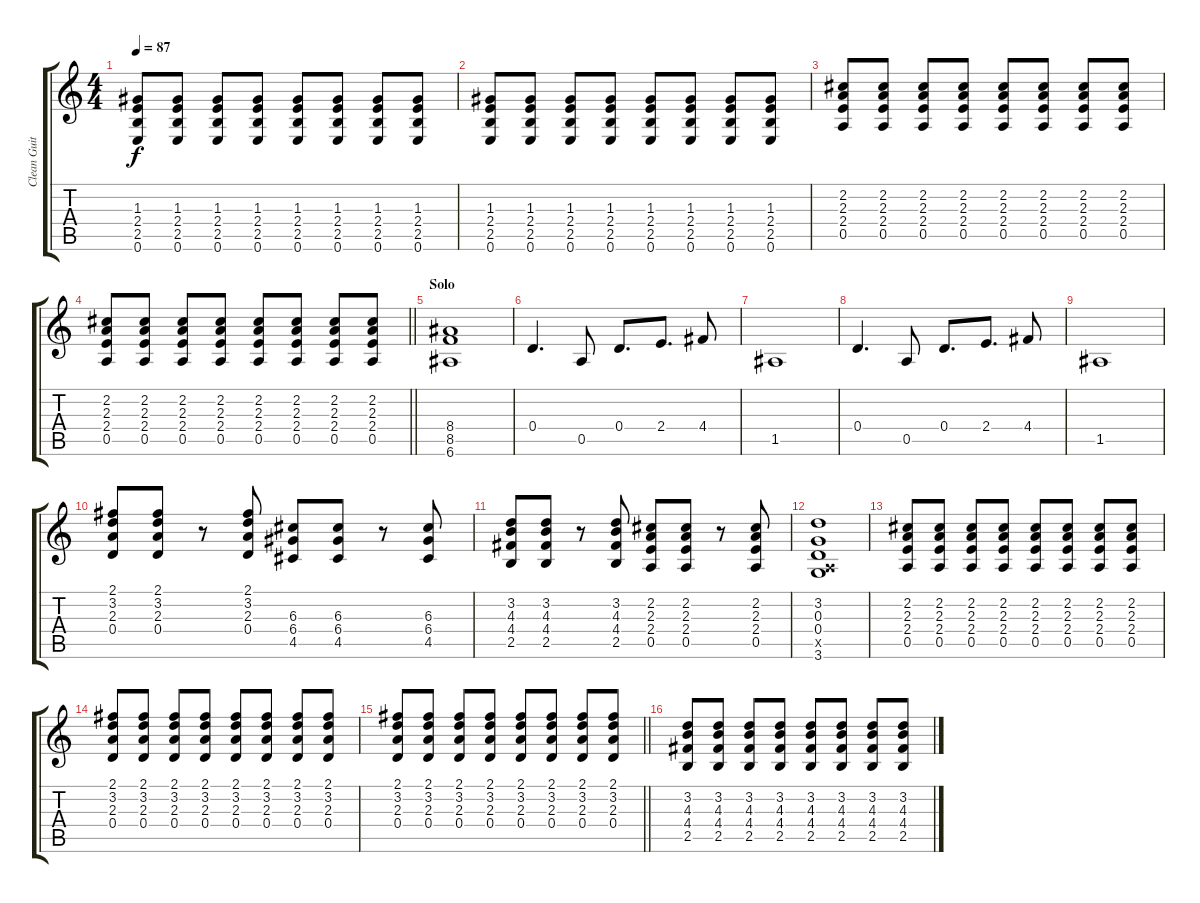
\track ("Clean Guitar" "Clean Guit") {instrument electricguitarjazz}
\staff {score tabs}
\tuning (E4 B3 G3 D3 A2 E2) {hide}
\ts (4 4)
\tempo 87
\clef g2
\ks c
(1.3 2.4 2.5 0.6).8{dy f} (1.3 2.4 2.5 0.6).8 (1.3 2.4 2.5 0.6).8 (1.3 2.4 2.5 0.6).8 (1.3 2.4 2.5 0.6).8 (1.3 2.4 2.5 0.6).8 (1.3 2.4 2.5 0.6).8 (1.3 2.4 2.5 0.6).8 |
(1.3 2.4 2.5 0.6).8 (1.3 2.4 2.5 0.6).8 (1.3 2.4 2.5 0.6).8 (1.3 2.4 2.5 0.6).8 (1.3 2.4 2.5 0.6).8 (1.3 2.4 2.5 0.6).8 (1.3 2.4 2.5 0.6).8 (1.3 2.4 2.5 0.6).8 |
(2.2 2.3 2.4 0.5).8 (2.2 2.3 2.4 0.5).8 (2.2 2.3 2.4 0.5).8 (2.2 2.3 2.4 0.5).8 (2.2 2.3 2.4 0.5).8 (2.2 2.3 2.4 0.5).8 (2.2 2.3 2.4 0.5).8 (2.2 2.3 2.4 0.5).8 |
\barLineRight lightlight
(2.2 2.3 2.4 0.5).8 (2.2 2.3 2.4 0.5).8 (2.2 2.3 2.4 0.5).8 (2.2 2.3 2.4 0.5).8 (2.2 2.3 2.4 0.5).8 (2.2 2.3 2.4 0.5).8 (2.2 2.3 2.4 0.5).8 (2.2 2.3 2.4 0.5).8 |
\section ("" "Solo")
(8.4 8.5 6.6).1{volume 7 instrument distortionguitar} |
0.4.4{d} 0.5.8 0.4.8{d} 2.4.8{d} 4.4.8 |
1.5.1 |
0.4.4{d} 0.5.8 0.4.8{d} 2.4.8{d} 4.4.8 |
1.5.1 |
(2.1 3.2 2.3 0.4).8{volume 10 instrument electricguitarjazz} (2.1 3.2 2.3 0.4).8 r.8 (2.1 3.2 2.3 0.4).8 (6.3 6.4 4.5).8 (6.3 6.4 4.5).8 r.8 (6.3 6.4 4.5).8 |
(3.2 4.3 4.4 2.5).8 (3.2 4.3 4.4 2.5).8 r.8 (3.2 4.3 4.4 2.5).8 (2.2 2.3 2.4 0.5).8 (2.2 2.3 2.4 0.5).8 r.8 (2.2 2.3 2.4 0.5).8 |
(3.2 0.3 0.4 0.5{x} 3.6).1 |
(2.2 2.3 2.4 0.5).8{volume 7} (2.2 2.3 2.4 0.5).8 (2.2 2.3 2.4 0.5).8 (2.2 2.3 2.4 0.5).8 (2.2 2.3 2.4 0.5).8 (2.2 2.3 2.4 0.5).8 (2.2 2.3 2.4 0.5).8 (2.2 2.3 2.4 0.5).8 |
(2.1 3.2 2.3 0.4).8{volume 7} (2.1 3.2 2.3 0.4).8 (2.1 3.2 2.3 0.4).8 (2.1 3.2 2.3 0.4).8 (2.1 3.2 2.3 0.4).8 (2.1 3.2 2.3 0.4).8 (2.1 3.2 2.3 0.4).8 (2.1 3.2 2.3 0.4).8 |
\barLineRight lightlight
(2.1 3.2 2.3 0.4).8 (2.1 3.2 2.3 0.4).8 (2.1 3.2 2.3 0.4).8 (2.1 3.2 2.3 0.4).8 (2.1 3.2 2.3 0.4).8 (2.1 3.2 2.3 0.4).8 (2.1 3.2 2.3 0.4).8 (2.1 3.2 2.3 0.4).8 |
(3.2 4.3 4.4 2.5).8 (3.2 4.3 4.4 2.5).8 (3.2 4.3 4.4 2.5).8 (3.2 4.3 4.4 2.5).8 (3.2 4.3 4.4 2.5).8 (3.2 4.3 4.4 2.5).8 (3.2 4.3 4.4 2.5).8 (3.2 4.3 4.4 2.5).8
